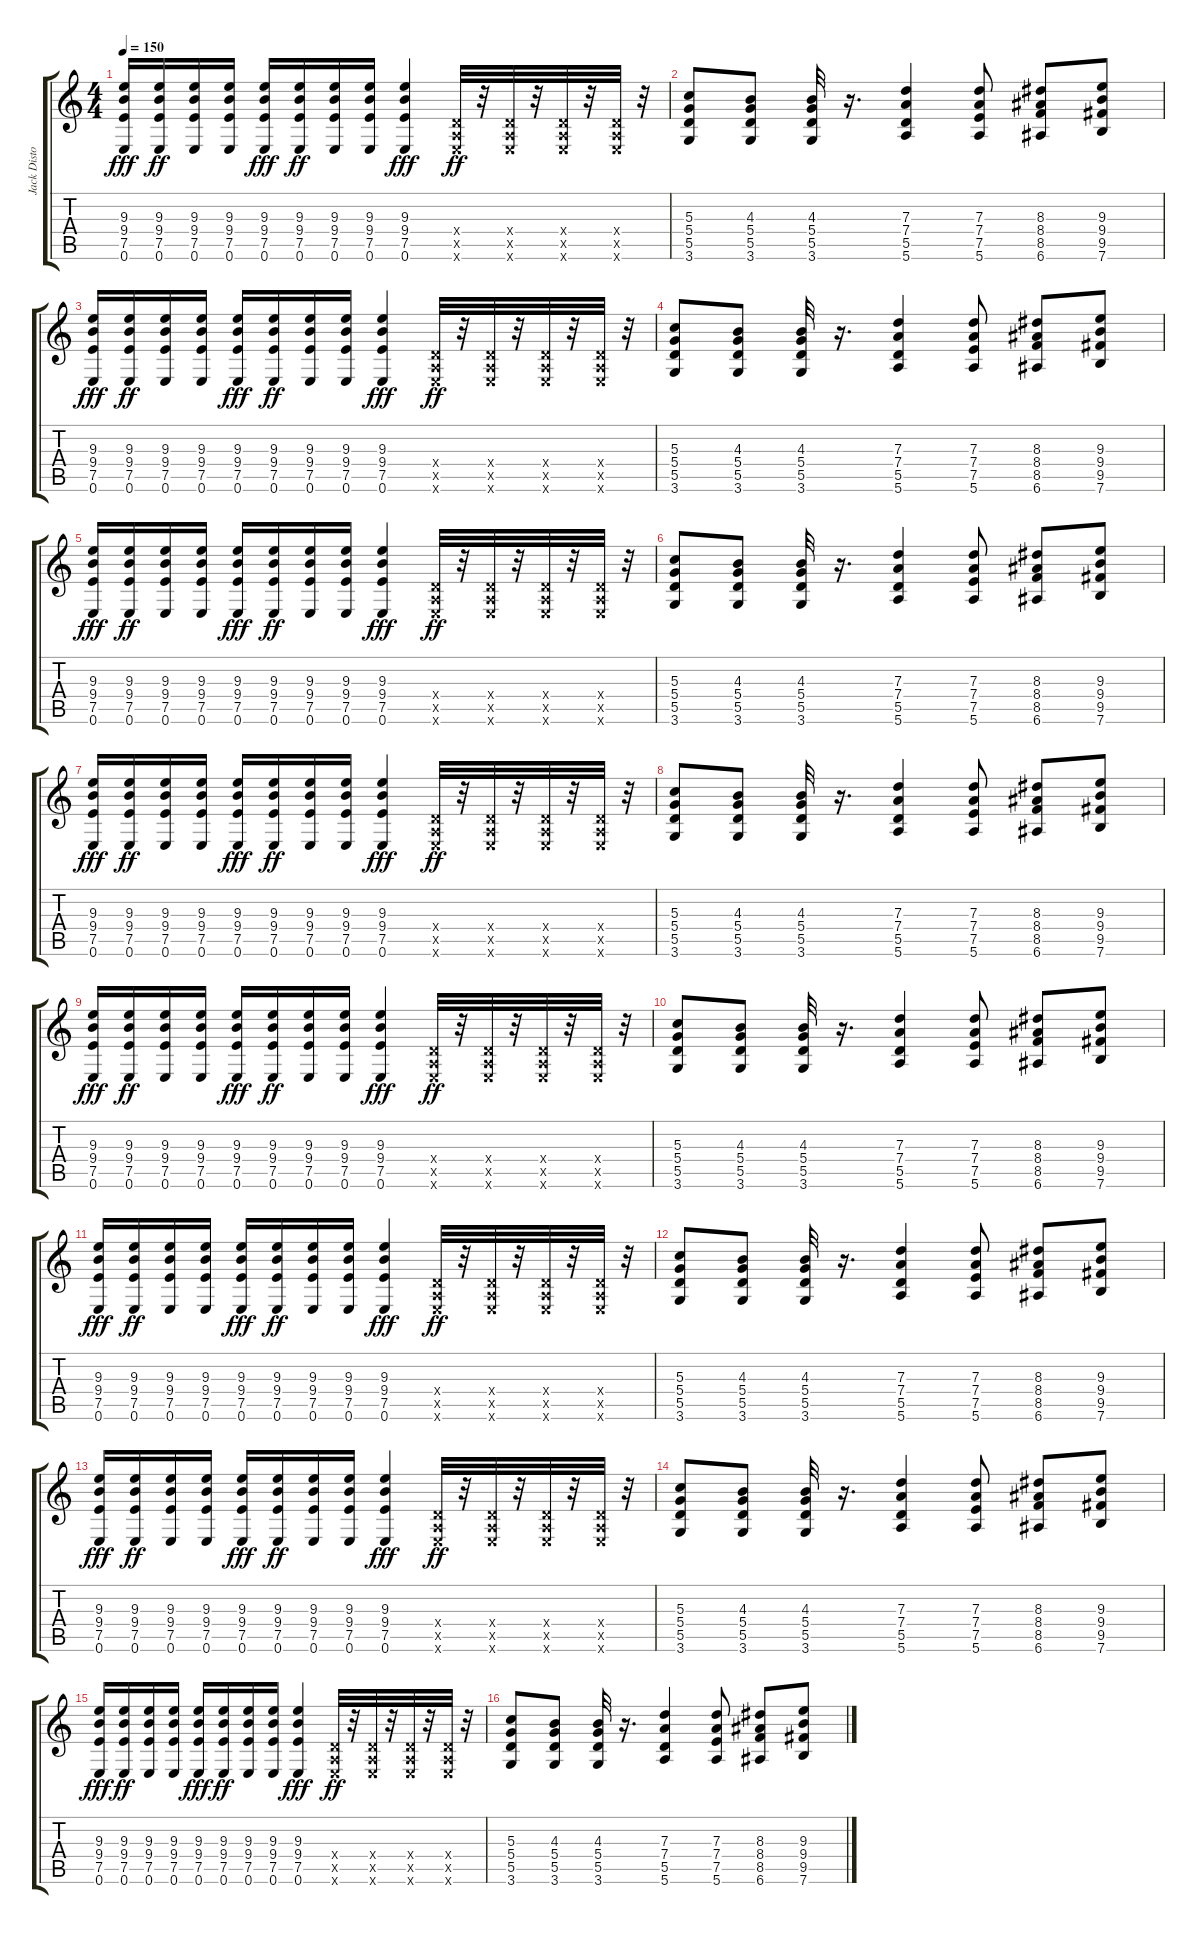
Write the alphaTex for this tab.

\track ("Jack Distorted" "Jack Disto") {instrument distortionguitar}
\staff {score tabs}
\tuning (E4 B3 G3 D3 A2 E2) {hide}
\ts (4 4)
\tempo 150
\clef g2
\ks c
(9.3 9.4 7.5 0.6).16{dy fff} (9.3 9.4 7.5 0.6).16{dy ff} (9.3 9.4 7.5 0.6).16 (9.3 9.4 7.5 0.6).16 (9.3 9.4 7.5 0.6).16{dy fff} (9.3 9.4 7.5 0.6).16{dy ff} (9.3 9.4 7.5 0.6).16 (9.3 9.4 7.5 0.6).16 (9.3 9.4 7.5 0.6).4{dy fff} (0.4{x} 0.5{x} 0.6{x}).32{dy ff} r.32 (0.4{x} 0.5{x} 0.6{x}).32 r.32 (0.4{x} 0.5{x} 0.6{x}).32 r.32 (0.4{x} 0.5{x} 0.6{x}).32 r.32 |
(5.3 5.4 5.5 3.6).8 (4.3 5.4 5.5 3.6).8 (4.3 5.4 5.5 3.6).32 r.16{d} (7.3 7.4 5.5 5.6).4 (7.3 7.4 7.5 5.6).8 (8.3 8.4 8.5 6.6).8 (9.3 9.4 9.5 7.6).8 |
(9.3 9.4 7.5 0.6).16{dy fff} (9.3 9.4 7.5 0.6).16{dy ff} (9.3 9.4 7.5 0.6).16 (9.3 9.4 7.5 0.6).16 (9.3 9.4 7.5 0.6).16{dy fff} (9.3 9.4 7.5 0.6).16{dy ff} (9.3 9.4 7.5 0.6).16 (9.3 9.4 7.5 0.6).16 (9.3 9.4 7.5 0.6).4{dy fff} (0.4{x} 0.5{x} 0.6{x}).32{dy ff} r.32 (0.4{x} 0.5{x} 0.6{x}).32 r.32 (0.4{x} 0.5{x} 0.6{x}).32 r.32 (0.4{x} 0.5{x} 0.6{x}).32 r.32 |
(5.3 5.4 5.5 3.6).8 (4.3 5.4 5.5 3.6).8 (4.3 5.4 5.5 3.6).32 r.16{d} (7.3 7.4 5.5 5.6).4 (7.3 7.4 7.5 5.6).8 (8.3 8.4 8.5 6.6).8 (9.3 9.4 9.5 7.6).8 |
(9.3 9.4 7.5 0.6).16{dy fff} (9.3 9.4 7.5 0.6).16{dy ff} (9.3 9.4 7.5 0.6).16 (9.3 9.4 7.5 0.6).16 (9.3 9.4 7.5 0.6).16{dy fff} (9.3 9.4 7.5 0.6).16{dy ff} (9.3 9.4 7.5 0.6).16 (9.3 9.4 7.5 0.6).16 (9.3 9.4 7.5 0.6).4{dy fff} (0.4{x} 0.5{x} 0.6{x}).32{dy ff} r.32 (0.4{x} 0.5{x} 0.6{x}).32 r.32 (0.4{x} 0.5{x} 0.6{x}).32 r.32 (0.4{x} 0.5{x} 0.6{x}).32 r.32 |
(5.3 5.4 5.5 3.6).8 (4.3 5.4 5.5 3.6).8 (4.3 5.4 5.5 3.6).32 r.16{d} (7.3 7.4 5.5 5.6).4 (7.3 7.4 7.5 5.6).8 (8.3 8.4 8.5 6.6).8 (9.3 9.4 9.5 7.6).8 |
(9.3 9.4 7.5 0.6).16{dy fff} (9.3 9.4 7.5 0.6).16{dy ff} (9.3 9.4 7.5 0.6).16 (9.3 9.4 7.5 0.6).16 (9.3 9.4 7.5 0.6).16{dy fff} (9.3 9.4 7.5 0.6).16{dy ff} (9.3 9.4 7.5 0.6).16 (9.3 9.4 7.5 0.6).16 (9.3 9.4 7.5 0.6).4{dy fff} (0.4{x} 0.5{x} 0.6{x}).32{dy ff} r.32 (0.4{x} 0.5{x} 0.6{x}).32 r.32 (0.4{x} 0.5{x} 0.6{x}).32 r.32 (0.4{x} 0.5{x} 0.6{x}).32 r.32 |
(5.3 5.4 5.5 3.6).8 (4.3 5.4 5.5 3.6).8 (4.3 5.4 5.5 3.6).32 r.16{d} (7.3 7.4 5.5 5.6).4 (7.3 7.4 7.5 5.6).8 (8.3 8.4 8.5 6.6).8 (9.3 9.4 9.5 7.6).8 |
(9.3 9.4 7.5 0.6).16{dy fff} (9.3 9.4 7.5 0.6).16{dy ff} (9.3 9.4 7.5 0.6).16 (9.3 9.4 7.5 0.6).16 (9.3 9.4 7.5 0.6).16{dy fff} (9.3 9.4 7.5 0.6).16{dy ff} (9.3 9.4 7.5 0.6).16 (9.3 9.4 7.5 0.6).16 (9.3 9.4 7.5 0.6).4{dy fff} (0.4{x} 0.5{x} 0.6{x}).32{dy ff} r.32 (0.4{x} 0.5{x} 0.6{x}).32 r.32 (0.4{x} 0.5{x} 0.6{x}).32 r.32 (0.4{x} 0.5{x} 0.6{x}).32 r.32 |
(5.3 5.4 5.5 3.6).8 (4.3 5.4 5.5 3.6).8 (4.3 5.4 5.5 3.6).32 r.16{d} (7.3 7.4 5.5 5.6).4 (7.3 7.4 7.5 5.6).8 (8.3 8.4 8.5 6.6).8 (9.3 9.4 9.5 7.6).8 |
(9.3 9.4 7.5 0.6).16{dy fff} (9.3 9.4 7.5 0.6).16{dy ff} (9.3 9.4 7.5 0.6).16 (9.3 9.4 7.5 0.6).16 (9.3 9.4 7.5 0.6).16{dy fff} (9.3 9.4 7.5 0.6).16{dy ff} (9.3 9.4 7.5 0.6).16 (9.3 9.4 7.5 0.6).16 (9.3 9.4 7.5 0.6).4{dy fff} (0.4{x} 0.5{x} 0.6{x}).32{dy ff} r.32 (0.4{x} 0.5{x} 0.6{x}).32 r.32 (0.4{x} 0.5{x} 0.6{x}).32 r.32 (0.4{x} 0.5{x} 0.6{x}).32 r.32 |
(5.3 5.4 5.5 3.6).8 (4.3 5.4 5.5 3.6).8 (4.3 5.4 5.5 3.6).32 r.16{d} (7.3 7.4 5.5 5.6).4 (7.3 7.4 7.5 5.6).8 (8.3 8.4 8.5 6.6).8 (9.3 9.4 9.5 7.6).8 |
(9.3 9.4 7.5 0.6).16{dy fff} (9.3 9.4 7.5 0.6).16{dy ff} (9.3 9.4 7.5 0.6).16 (9.3 9.4 7.5 0.6).16 (9.3 9.4 7.5 0.6).16{dy fff} (9.3 9.4 7.5 0.6).16{dy ff} (9.3 9.4 7.5 0.6).16 (9.3 9.4 7.5 0.6).16 (9.3 9.4 7.5 0.6).4{dy fff} (0.4{x} 0.5{x} 0.6{x}).32{dy ff} r.32 (0.4{x} 0.5{x} 0.6{x}).32 r.32 (0.4{x} 0.5{x} 0.6{x}).32 r.32 (0.4{x} 0.5{x} 0.6{x}).32 r.32 |
(5.3 5.4 5.5 3.6).8 (4.3 5.4 5.5 3.6).8 (4.3 5.4 5.5 3.6).32 r.16{d} (7.3 7.4 5.5 5.6).4 (7.3 7.4 7.5 5.6).8 (8.3 8.4 8.5 6.6).8 (9.3 9.4 9.5 7.6).8 |
(9.3 9.4 7.5 0.6).16{dy fff} (9.3 9.4 7.5 0.6).16{dy ff} (9.3 9.4 7.5 0.6).16 (9.3 9.4 7.5 0.6).16 (9.3 9.4 7.5 0.6).16{dy fff} (9.3 9.4 7.5 0.6).16{dy ff} (9.3 9.4 7.5 0.6).16 (9.3 9.4 7.5 0.6).16 (9.3 9.4 7.5 0.6).4{dy fff} (0.4{x} 0.5{x} 0.6{x}).32{dy ff} r.32 (0.4{x} 0.5{x} 0.6{x}).32 r.32 (0.4{x} 0.5{x} 0.6{x}).32 r.32 (0.4{x} 0.5{x} 0.6{x}).32 r.32 |
(5.3 5.4 5.5 3.6).8 (4.3 5.4 5.5 3.6).8 (4.3 5.4 5.5 3.6).32 r.16{d} (7.3 7.4 5.5 5.6).4 (7.3 7.4 7.5 5.6).8 (8.3 8.4 8.5 6.6).8 (9.3 9.4 9.5 7.6).8
